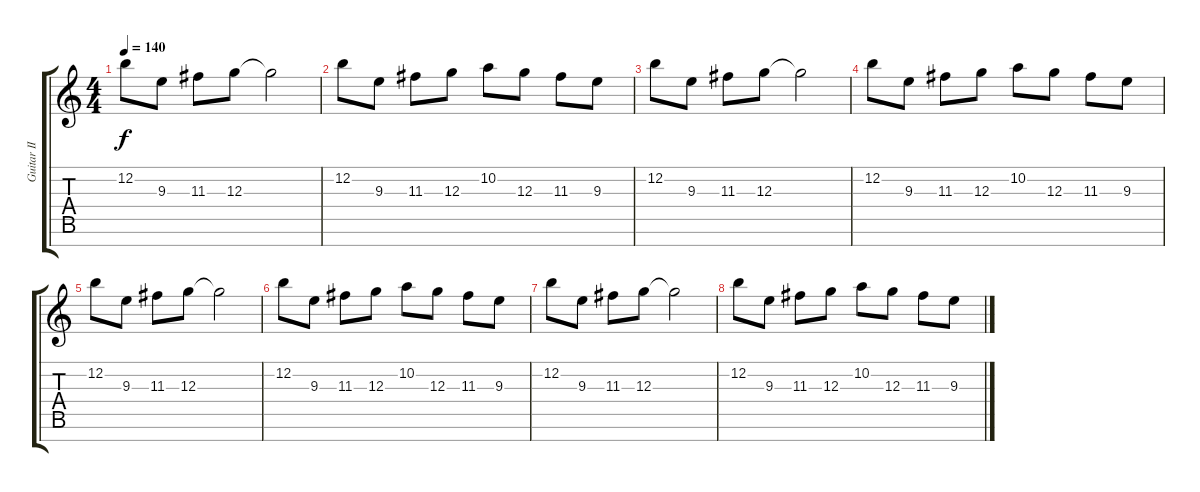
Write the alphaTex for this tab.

\track ("Guitar II" "Guitar II") {instrument distortionguitar}
\staff {score tabs}
\tuning (E4 B3 G3 D3 A2 E2 B1) {hide}
\ts (4 4)
\tempo 140
\clef g2
\ks c
12.2.8{dy f} 9.3.8 11.3.8 12.3.8 12.3{t}.2 |
12.2.8 9.3.8 11.3.8 12.3.8 10.2.8 12.3.8 11.3.8 9.3.8 |
12.2.8 9.3.8 11.3.8 12.3.8 12.3{t}.2 |
12.2.8 9.3.8 11.3.8 12.3.8 10.2.8 12.3.8 11.3.8 9.3.8 |
12.2.8 9.3.8 11.3.8 12.3.8 12.3{t}.2 |
12.2.8 9.3.8 11.3.8 12.3.8 10.2.8 12.3.8 11.3.8 9.3.8 |
12.2.8 9.3.8 11.3.8 12.3.8 12.3{t}.2 |
12.2.8 9.3.8 11.3.8 12.3.8 10.2.8 12.3.8 11.3.8 9.3.8
